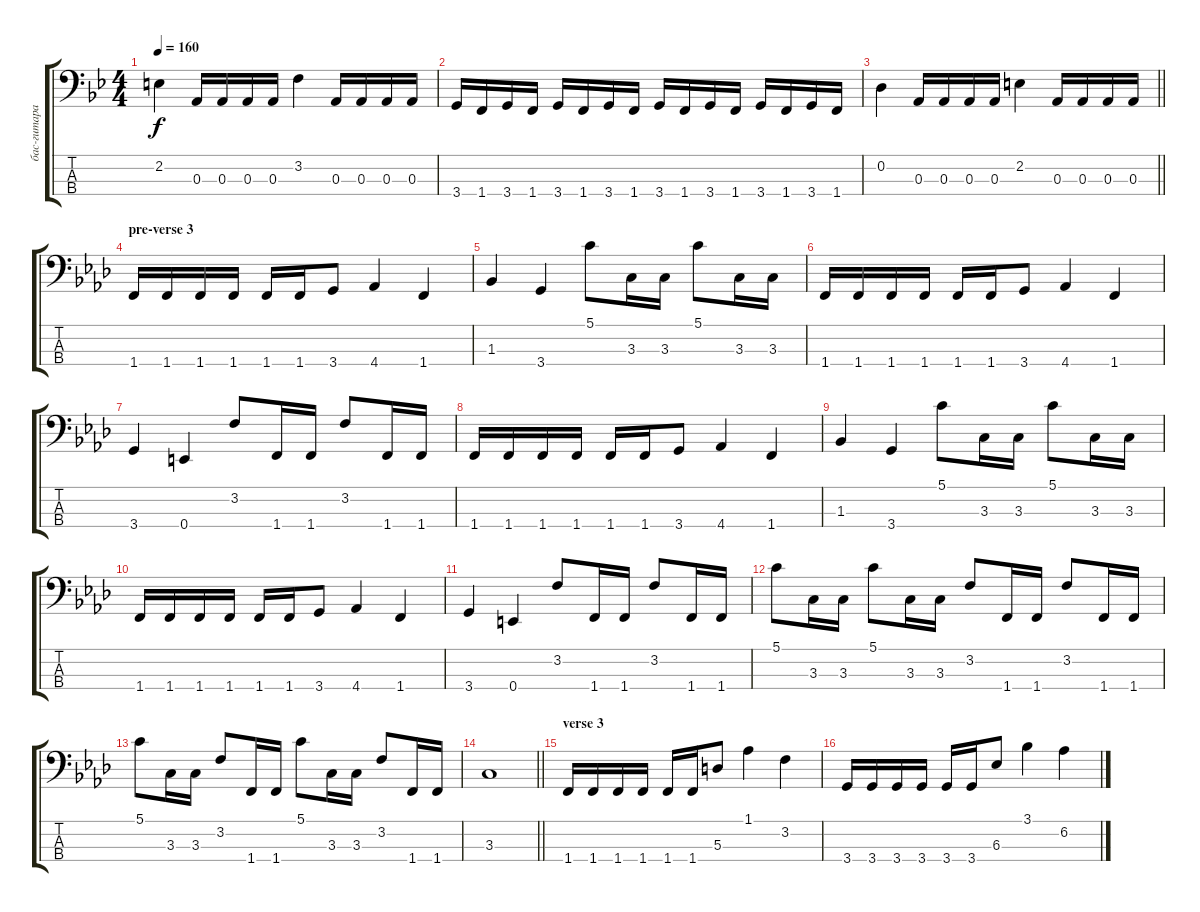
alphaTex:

\track ("бас-гитара" "бас-гитара") {instrument electricbassfinger}
\staff {score tabs}
\tuning (G2 D2 A1 E1) {hide}
\ts (4 4)
\tempo 160
\clef f4
\ks gminor
2.2.4{dy f} 0.3.16 0.3.16 0.3.16 0.3.16 3.2.4 0.3.16 0.3.16 0.3.16 0.3.16 |
3.4.16 1.4.16 3.4.16 1.4.16 3.4.16 1.4.16 3.4.16 1.4.16 3.4.16 1.4.16 3.4.16 1.4.16 3.4.16 1.4.16 3.4.16 1.4.16 |
\barLineRight lightlight
0.2.4 0.3.16 0.3.16 0.3.16 0.3.16 2.2.4 0.3.16 0.3.16 0.3.16 0.3.16 |
\section ("" "pre-verse 3")
\ks fminor
1.4.16 1.4.16 1.4.16 1.4.16 1.4.16 1.4.16 3.4.8 4.4.4 1.4.4 |
1.3.4 3.4.4 5.1.8 3.3.16 3.3.16 5.1.8 3.3.16 3.3.16 |
1.4.16 1.4.16 1.4.16 1.4.16 1.4.16 1.4.16 3.4.8 4.4.4 1.4.4 |
3.4.4 0.4.4 3.2.8 1.4.16 1.4.16 3.2.8 1.4.16 1.4.16 |
1.4.16 1.4.16 1.4.16 1.4.16 1.4.16 1.4.16 3.4.8 4.4.4 1.4.4 |
1.3.4 3.4.4 5.1.8 3.3.16 3.3.16 5.1.8 3.3.16 3.3.16 |
1.4.16 1.4.16 1.4.16 1.4.16 1.4.16 1.4.16 3.4.8 4.4.4 1.4.4 |
3.4.4 0.4.4 3.2.8 1.4.16 1.4.16 3.2.8 1.4.16 1.4.16 |
5.1.8 3.3.16 3.3.16 5.1.8 3.3.16 3.3.16 3.2.8 1.4.16 1.4.16 3.2.8 1.4.16 1.4.16 |
5.1.8 3.3.16 3.3.16 3.2.8 1.4.16 1.4.16 5.1.8 3.3.16 3.3.16 3.2.8 1.4.16 1.4.16 |
\barLineRight lightlight
3.3.1 |
\section ("" "verse 3")
1.4.16 1.4.16 1.4.16 1.4.16 1.4.16 1.4.16 5.3.8 1.1.4 3.2.4 |
3.4.16 3.4.16 3.4.16 3.4.16 3.4.16 3.4.16 6.3.8 3.1.4 6.2.4
